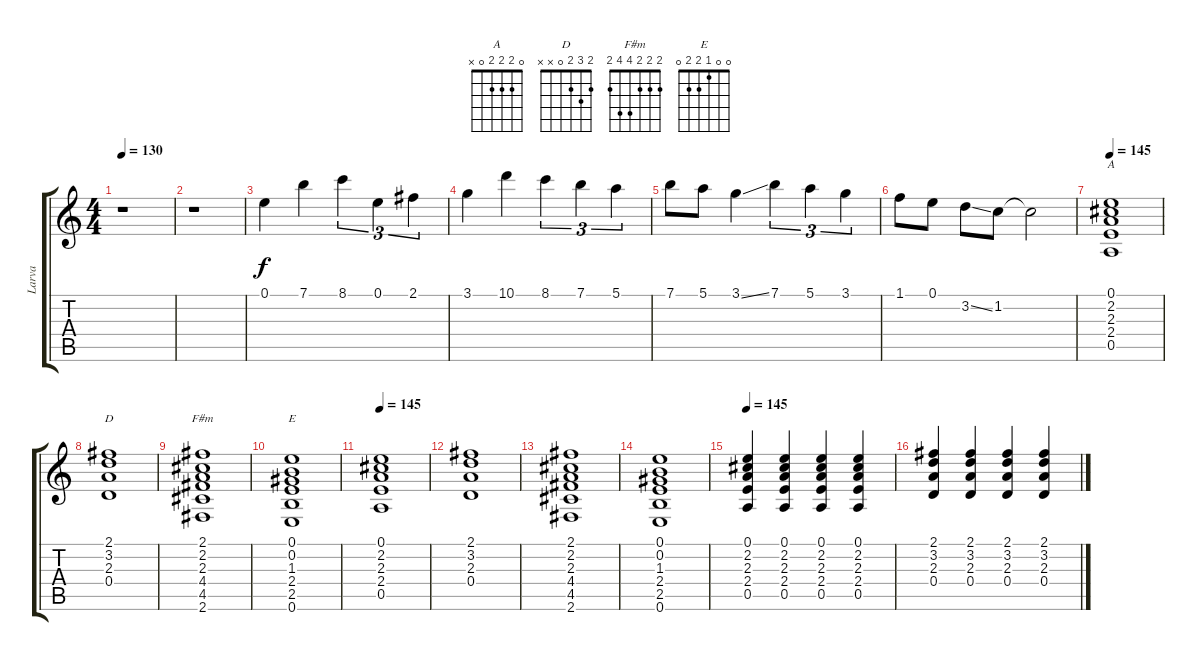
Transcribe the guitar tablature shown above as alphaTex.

\track ("Larva" "Larva") {instrument overdrivenguitar}
\staff {score tabs}
\tuning (E4 B3 G3 D3 A2 E2) {hide}
\chord ("A" 0 2 2 2 0 x)
\chord ("D" 2 3 2 0 x x)
\chord ("F#m" 2 2 2 4 4 2)
\chord ("E" 0 0 1 2 2 0)
\ts (4 4)
\tempo 130
\clef g2
\ks c
r.1{dy f} |
r.1 |
0.1.4 7.1.4 8.1.4{tu (3 2)} 0.1.4{tu (3 2)} 2.1.4{tu (3 2)} |
3.1.4 10.1.4 8.1.4{tu (3 2)} 7.1.4{tu (3 2)} 5.1.4{tu (3 2)} |
7.1.8 5.1.8 3.1{ss}.4 7.1.4{tu (3 2)} 5.1.4{tu (3 2)} 3.1.4{tu (3 2)} |
1.1.8 0.1.8 3.2{ss}.8 1.2.8 1.2{t}.2 |
\tempo 145
(0.1 2.2 2.3 2.4 0.5).1{ch "A" volume 8} |
(2.1 3.2 2.3 0.4).1{ch "D"} |
(2.1 2.2 2.3 4.4 4.5 2.6).1{ch "F#m"} |
(0.1 0.2 1.3 2.4 2.5 0.6).1{ch "E"} |
\tempo 145
(0.1 2.2 2.3 2.4 0.5).1 |
(2.1 3.2 2.3 0.4).1 |
(2.1 2.2 2.3 4.4 4.5 2.6).1 |
(0.1 0.2 1.3 2.4 2.5 0.6).1 |
\tempo 145
(0.1 2.2 2.3 2.4 0.5).4{volume 8} (0.1 2.2 2.3 2.4 0.5).4 (0.1 2.2 2.3 2.4 0.5).4 (0.1 2.2 2.3 2.4 0.5).4 |
(2.1 3.2 2.3 0.4).4 (2.1 3.2 2.3 0.4).4 (2.1 3.2 2.3 0.4).4 (2.1 3.2 2.3 0.4).4
